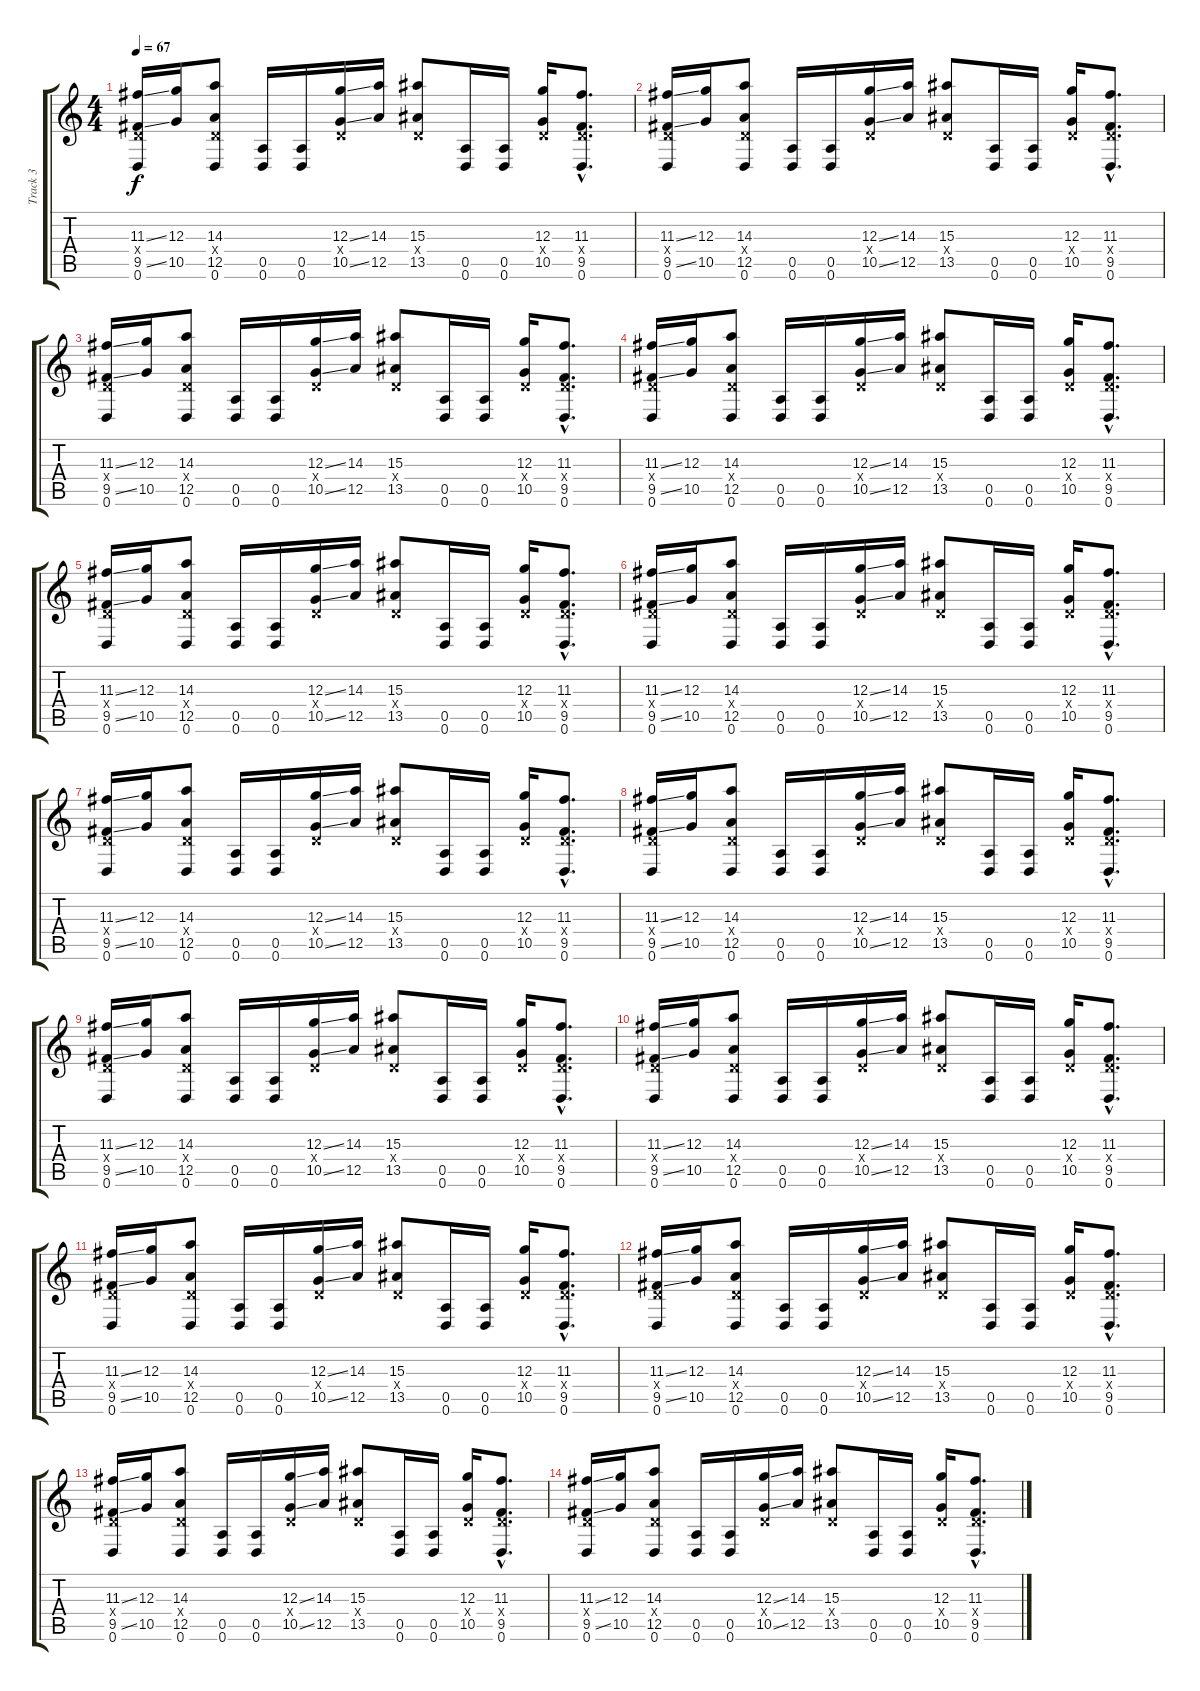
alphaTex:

\track ("Track 3" "Track 3") {instrument distortionguitar}
\staff {score tabs}
\tuning (E4 B3 G3 D3 A2 D2) {hide}
\ts (4 4)
\tempo 67
\clef g2
\ks c
(11.3{ss} 0.4{x} 9.5{ss} 0.6).16{dy f} (12.3 10.5).16 (14.3 0.4{x} 12.5 0.6).8 (0.5 0.6).16 (0.5 0.6).16 (12.3{ss} 0.4{x} 10.5{ss}).16 (14.3 12.5).16 (15.3 0.4{x} 13.5).8 (0.5 0.6).16 (0.5 0.6).16 (12.3 0.4{x} 10.5).16 (11.3{hac} 0.4{hac x} 9.5{hac} 0.6{hac}).8{d} |
(11.3{ss} 0.4{x} 9.5{ss} 0.6).16 (12.3 10.5).16 (14.3 0.4{x} 12.5 0.6).8 (0.5 0.6).16 (0.5 0.6).16 (12.3{ss} 0.4{x} 10.5{ss}).16 (14.3 12.5).16 (15.3 0.4{x} 13.5).8 (0.5 0.6).16 (0.5 0.6).16 (12.3 0.4{x} 10.5).16 (11.3{hac} 0.4{hac x} 9.5{hac} 0.6{hac}).8{d} |
(11.3{ss} 0.4{x} 9.5{ss} 0.6).16 (12.3 10.5).16 (14.3 0.4{x} 12.5 0.6).8 (0.5 0.6).16 (0.5 0.6).16 (12.3{ss} 0.4{x} 10.5{ss}).16 (14.3 12.5).16 (15.3 0.4{x} 13.5).8 (0.5 0.6).16 (0.5 0.6).16 (12.3 0.4{x} 10.5).16 (11.3{hac} 0.4{hac x} 9.5{hac} 0.6{hac}).8{d} |
(11.3{ss} 0.4{x} 9.5{ss} 0.6).16 (12.3 10.5).16 (14.3 0.4{x} 12.5 0.6).8 (0.5 0.6).16 (0.5 0.6).16 (12.3{ss} 0.4{x} 10.5{ss}).16 (14.3 12.5).16 (15.3 0.4{x} 13.5).8 (0.5 0.6).16 (0.5 0.6).16 (12.3 0.4{x} 10.5).16 (11.3{hac} 0.4{hac x} 9.5{hac} 0.6{hac}).8{d} |
(11.3{ss} 0.4{x} 9.5{ss} 0.6).16{volume 11} (12.3 10.5).16 (14.3 0.4{x} 12.5 0.6).8 (0.5 0.6).16 (0.5 0.6).16 (12.3{ss} 0.4{x} 10.5{ss}).16 (14.3 12.5).16 (15.3 0.4{x} 13.5).8 (0.5 0.6).16 (0.5 0.6).16 (12.3 0.4{x} 10.5).16 (11.3{hac} 0.4{hac x} 9.5{hac} 0.6{hac}).8{d} |
(11.3{ss} 0.4{x} 9.5{ss} 0.6).16 (12.3 10.5).16 (14.3 0.4{x} 12.5 0.6).8 (0.5 0.6).16 (0.5 0.6).16 (12.3{ss} 0.4{x} 10.5{ss}).16 (14.3 12.5).16 (15.3 0.4{x} 13.5).8 (0.5 0.6).16 (0.5 0.6).16 (12.3 0.4{x} 10.5).16 (11.3{hac} 0.4{hac x} 9.5{hac} 0.6{hac}).8{d} |
(11.3{ss} 0.4{x} 9.5{ss} 0.6).16{volume 9} (12.3 10.5).16 (14.3 0.4{x} 12.5 0.6).8 (0.5 0.6).16 (0.5 0.6).16 (12.3{ss} 0.4{x} 10.5{ss}).16 (14.3 12.5).16 (15.3 0.4{x} 13.5).8 (0.5 0.6).16 (0.5 0.6).16 (12.3 0.4{x} 10.5).16 (11.3{hac} 0.4{hac x} 9.5{hac} 0.6{hac}).8{d} |
(11.3{ss} 0.4{x} 9.5{ss} 0.6).16 (12.3 10.5).16 (14.3 0.4{x} 12.5 0.6).8 (0.5 0.6).16 (0.5 0.6).16 (12.3{ss} 0.4{x} 10.5{ss}).16 (14.3 12.5).16 (15.3 0.4{x} 13.5).8 (0.5 0.6).16 (0.5 0.6).16 (12.3 0.4{x} 10.5).16 (11.3{hac} 0.4{hac x} 9.5{hac} 0.6{hac}).8{d} |
(11.3{ss} 0.4{x} 9.5{ss} 0.6).16{volume 7} (12.3 10.5).16 (14.3 0.4{x} 12.5 0.6).8 (0.5 0.6).16 (0.5 0.6).16 (12.3{ss} 0.4{x} 10.5{ss}).16 (14.3 12.5).16 (15.3 0.4{x} 13.5).8 (0.5 0.6).16 (0.5 0.6).16 (12.3 0.4{x} 10.5).16 (11.3{hac} 0.4{hac x} 9.5{hac} 0.6{hac}).8{d} |
(11.3{ss} 0.4{x} 9.5{ss} 0.6).16 (12.3 10.5).16 (14.3 0.4{x} 12.5 0.6).8 (0.5 0.6).16 (0.5 0.6).16 (12.3{ss} 0.4{x} 10.5{ss}).16 (14.3 12.5).16 (15.3 0.4{x} 13.5).8 (0.5 0.6).16 (0.5 0.6).16 (12.3 0.4{x} 10.5).16 (11.3{hac} 0.4{hac x} 9.5{hac} 0.6{hac}).8{d} |
(11.3{ss} 0.4{x} 9.5{ss} 0.6).16{volume 5} (12.3 10.5).16 (14.3 0.4{x} 12.5 0.6).8 (0.5 0.6).16 (0.5 0.6).16 (12.3{ss} 0.4{x} 10.5{ss}).16 (14.3 12.5).16 (15.3 0.4{x} 13.5).8 (0.5 0.6).16 (0.5 0.6).16 (12.3 0.4{x} 10.5).16 (11.3{hac} 0.4{hac x} 9.5{hac} 0.6{hac}).8{d} |
(11.3{ss} 0.4{x} 9.5{ss} 0.6).16 (12.3 10.5).16 (14.3 0.4{x} 12.5 0.6).8 (0.5 0.6).16 (0.5 0.6).16 (12.3{ss} 0.4{x} 10.5{ss}).16 (14.3 12.5).16 (15.3 0.4{x} 13.5).8 (0.5 0.6).16 (0.5 0.6).16 (12.3 0.4{x} 10.5).16 (11.3{hac} 0.4{hac x} 9.5{hac} 0.6{hac}).8{d} |
(11.3{ss} 0.4{x} 9.5{ss} 0.6).16{volume 3} (12.3 10.5).16 (14.3 0.4{x} 12.5 0.6).8 (0.5 0.6).16 (0.5 0.6).16 (12.3{ss} 0.4{x} 10.5{ss}).16 (14.3 12.5).16 (15.3 0.4{x} 13.5).8 (0.5 0.6).16 (0.5 0.6).16 (12.3 0.4{x} 10.5).16 (11.3{hac} 0.4{hac x} 9.5{hac} 0.6{hac}).8{d} |
(11.3{ss} 0.4{x} 9.5{ss} 0.6).16{volume 1} (12.3 10.5).16 (14.3 0.4{x} 12.5 0.6).8 (0.5 0.6).16 (0.5 0.6).16 (12.3{ss} 0.4{x} 10.5{ss}).16 (14.3 12.5).16 (15.3 0.4{x} 13.5).8 (0.5 0.6).16 (0.5 0.6).16 (12.3 0.4{x} 10.5).16 (11.3{hac} 0.4{hac x} 9.5{hac} 0.6{hac}).8{d}
